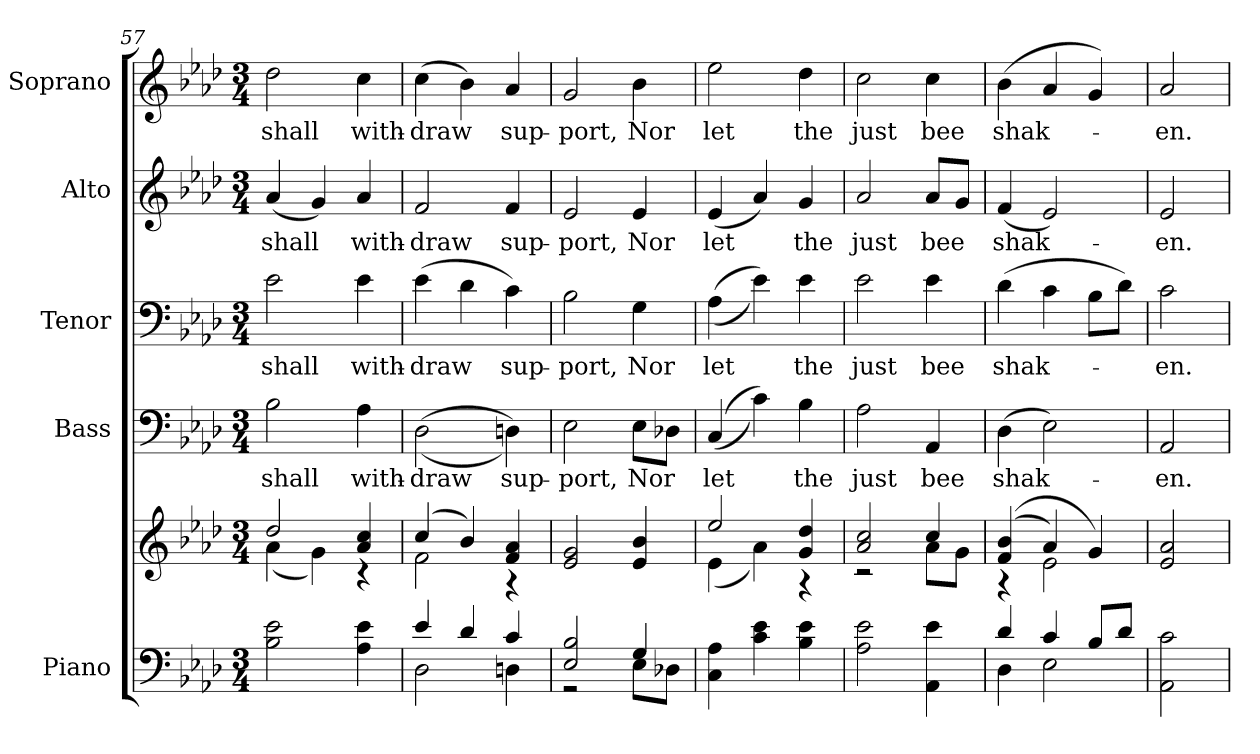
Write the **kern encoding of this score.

**kern	**kern	**kern	**text	**kern	**text	**kern	**text	**kern	**text
*part5	*part5	*part4	*part4	*part3	*part3	*part2	*part2	*part1	*part1
*staff6	*staff5	*staff4	*staff4	*staff3	*staff3	*staff2	*staff2	*staff1	*staff1
*I"Piano	*	*I"Bass	*	*I"Tenor	*	*I"Alto	*	*I"Soprano	*
*I'Pno.	*	*I'B.	*	*I'T.	*	*I'A.	*	*I'S.	*
*clefF4	*clefG2	*clefF4	*	*clefF4	*	*clefG2	*	*clefG2	*
*k[b-e-a-d-]	*k[b-e-a-d-]	*k[b-e-a-d-]	*	*k[b-e-a-d-]	*	*k[b-e-a-d-]	*	*k[b-e-a-d-]	*
*A-:	*A-:	*A-:	*	*A-:	*	*A-:	*	*A-:	*
*M3/4	*M3/4	*M3/4	*	*M3/4	*	*M3/4	*	*M3/4	*
=57	=57	=57	=57	=57	=57	=57	=57	=57	=57
*	*^	*	*	*	*	*	*	*	*
!	!	!	!	!LO:LY:b:color=#000000	!	!	!	!	!	!
!	!	!	!	!	!	!LO:LY:b:color=#000000	!	!	!	!
!	!	!	!	!	!	!	!	!LO:LY:b:color=#000000	!	!
!	!	!	!	!	!	!	!	!	!	!LO:LY:b:color=#000000
2B-i\ 2e-i	2dd-i/	(4a-i\	2B-i\	shall	2e-i\	shall	(4a-i/	shall	2dd-i\	shall
.	.	4gi\)	.	.	.	.	4gi/)	.	.	.
!	!	!	!	!LO:LY:b:color=#000000	!	!	!	!	!	!
!	!	!	!	!	!	!LO:LY:b:color=#000000	!	!	!	!
!	!	!	!	!	!	!	!	!LO:LY:b:color=#000000	!	!
!	!	!	!	!	!	!	!	!	!	!LO:LY:b:color=#000000
4A-i\ 4e-i	4a-i/ 4cci	4r	4A-i\	with-	4e-i\	with-	4a-i/	with-	4cci\	with-
=58	=58	=58	=58	=58	=58	=58	=58	=58	=58	=58
*^	*	*	*	*	*	*	*	*	*	*
!	!	!	!	!	!LO:LY:b:color=#000000	!	!	!	!	!	!
!	!	!	!	!	!	!	!LO:LY:b:color=#000000	!	!	!	!
!	!	!	!	!	!	!	!	!	!LO:LY:b:color=#000000	!	!
!	!	!	!	!	!	!	!	!	!	!	!LO:LY:b:color=#000000
4e-i/	2D-i\	(4cci/	2fi\	((2D-i\	-draw	(4e-i\	-draw	2fi/	-draw	(4cci\	-draw
4d-i/	.	4b-i/)	.	.	.	4d-i\	.	.	.	4b-i\)	.
!	!	!	!	!	!LO:LY:b:color=#000000	!	!	!	!	!	!
!	!	!	!	!	!	!	!LO:LY:b:color=#000000	!	!	!	!
!	!	!	!	!	!	!	!	!	!LO:LY:b:color=#000000	!	!
!	!	!	!	!	!	!	!	!	!	!	!LO:LY:b:color=#000000
4ci/	4Dni\	4fi/ 4a-i	4r	4Dni\))	sup-	4ci\)	sup-	4fi/	sup-	4a-i/	sup-
*	*	*v	*v	*	*	*	*	*	*	*	*
=59	=59	=59	=59	=59	=59	=59	=59	=59	=59	=59
*	*	*^	*	*	*	*	*	*	*	*
!	!	!	!	!	!LO:LY:b:color=#000000	!	!	!	!	!	!
*	*	*v	*v	*	*	*	*	*	*	*	*
*	*	*^	*	*	*	*	*	*	*	*
!	!	!	!	!	!	!	!LO:LY:b:color=#000000	!	!	!	!
*	*	*v	*v	*	*	*	*	*	*	*	*
*	*	*^	*	*	*	*	*	*	*	*
!	!	!	!	!	!	!	!	!	!LO:LY:b:color=#000000	!	!
*	*	*v	*v	*	*	*	*	*	*	*	*
*	*	*^	*	*	*	*	*	*	*	*
!	!	!	!	!	!	!	!	!	!	!	!LO:LY:b:color=#000000
*	*	*v	*v	*	*	*	*	*	*	*	*
2E-i/ 2B-i	2r	2e-i/ 2gi	2E-i\	-port,	2B-i\	-port,	2e-i/	-port,	2gi/	-port,
!	!	!	!	!LO:LY:b:color=#000000	!	!	!	!	!	!
!	!	!	!	!	!	!LO:LY:b:color=#000000	!	!	!	!
!	!	!	!	!	!	!	!	!LO:LY:b:color=#000000	!	!
!	!	!	!	!	!	!	!	!	!	!LO:LY:b:color=#000000
4Gi/	8E-i\L	4e-i/ 4b-i	8E-i\L	Nor	4Gi\	Nor	4e-i/	Nor	4b-i\	Nor
.	8D-Xi\J	.	8D-Xi\J	.	.	.	.	.	.	.
*v	*v	*	*	*	*	*	*	*	*	*
=60	=60	=60	=60	=60	=60	=60	=60	=60	=60
*	*^	*	*	*	*	*	*	*	*
*^	*	*	*	*	*	*	*	*	*	*
!	!	!	!	!	!LO:LY:b:color=#000000	!	!	!	!	!	!
*v	*v	*	*	*	*	*	*	*	*	*	*
*^	*	*	*	*	*	*	*	*	*	*
!	!	!	!	!	!	!	!LO:LY:b:color=#000000	!	!	!	!
*v	*v	*	*	*	*	*	*	*	*	*	*
*^	*	*	*	*	*	*	*	*	*	*
!	!	!	!	!	!	!	!	!	!LO:LY:b:color=#000000	!	!
*v	*v	*	*	*	*	*	*	*	*	*	*
*^	*	*	*	*	*	*	*	*	*	*
!	!	!	!	!	!	!	!	!	!	!	!LO:LY:b:color=#000000
*v	*v	*	*	*	*	*	*	*	*	*	*
4Ci\ 4A-i	2ee-i/	(4e-i\	((4Ci/	let	((4A-i\	let	(4e-i/	let	2ee-i\	let
4ci\ 4e-i	.	4a-i\)	4ci\))	.	4e-i\))	.	4a-i/)	.	.	.
!	!	!	!	!LO:LY:b:color=#000000	!	!	!	!	!	!
!	!	!	!	!	!	!LO:LY:b:color=#000000	!	!	!	!
!	!	!	!	!	!	!	!	!LO:LY:b:color=#000000	!	!
!	!	!	!	!	!	!	!	!	!	!LO:LY:b:color=#000000
4B-i\ 4e-i	4gi/ 4dd-i	4r	4B-i\	the	4e-i\	the	4gi/	the	4dd-i\	the
!!LO:PB:g=z
=61	=61	=61	=61	=61	=61	=61	=61	=61	=61	=61
!	!	!	!	!LO:LY:b:color=#000000	!	!	!	!	!	!
!	!	!	!	!	!	!LO:LY:b:color=#000000	!	!	!	!
!	!	!	!	!	!	!	!	!LO:LY:b:color=#000000	!	!
!	!	!	!	!	!	!	!	!	!	!LO:LY:b:color=#000000
2A-i\ 2e-i	2a-i/ 2cci	2r	2A-i\	just	2e-i\	just	2a-i/	just	2cci\	just
!	!	!	!	!LO:LY:b:color=#000000	!	!	!	!	!	!
!	!	!	!	!	!	!LO:LY:b:color=#000000	!	!	!	!
!	!	!	!	!	!	!	!	!LO:LY:b:color=#000000	!	!
!	!	!	!	!	!	!	!	!	!	!LO:LY:b:color=#000000
4AA-i\ 4e-i	4cci/	8a-i\L	4AA-i/	bee	4e-i\	bee	8a-i/L	bee	4cci\	bee
.	.	8gi\J	.	.	.	.	8gi/J	.	.	.
=62	=62	=62	=62	=62	=62	=62	=62	=62	=62	=62
*^	*	*	*	*	*	*	*	*	*	*
!	!	!	!	!	!LO:LY:b:color=#000000	!	!	!	!	!	!
!	!	!	!	!	!	!	!LO:LY:b:color=#000000	!	!	!	!
!	!	!	!	!	!	!	!	!	!LO:LY:b:color=#000000	!	!
!	!	!	!	!	!	!	!	!	!	!	!LO:LY:b:color=#000000
4d-i/	4D-i\	((4fi/ 4b-i	4r	(4D-i\	shak-	(4d-i\	shak-	(4fi/	shak-	(4b-i\	shak-
4ci/	2E-i\	4a-i/)	2e-i\	2E-i\)	.	4ci\	.	2e-i/)	.	4a-i/	.
8B-i/L	.	4gi/)	.	.	.	8B-i\L	.	.	.	4gi/)	.
8d-i/J	.	.	.	.	.	8d-i\J)	.	.	.	.	.
*v	*v	*	*	*	*	*	*	*	*	*	*
*	*v	*v	*	*	*	*	*	*	*	*
=63	=63	=63	=63	=63	=63	=63	=63	=63	=63
!	!	!	!LO:LY:b:color=#000000	!	!	!	!	!	!
!	!	!	!	!	!LO:LY:b:color=#000000	!	!	!	!
!	!	!	!	!	!	!	!LO:LY:b:color=#000000	!	!
!	!	!	!	!	!	!	!	!	!LO:LY:b:color=#000000
2AA-i\ 2ci	2e-i/ 2a-i	2AA-i/	-en.	2ci\	-en.	2e-i/	-en.	2a-i/	-en.
=	=	=	=	=	=	=	=	=	=
*-	*-	*-	*-	*-	*-	*-	*-	*-	*-
